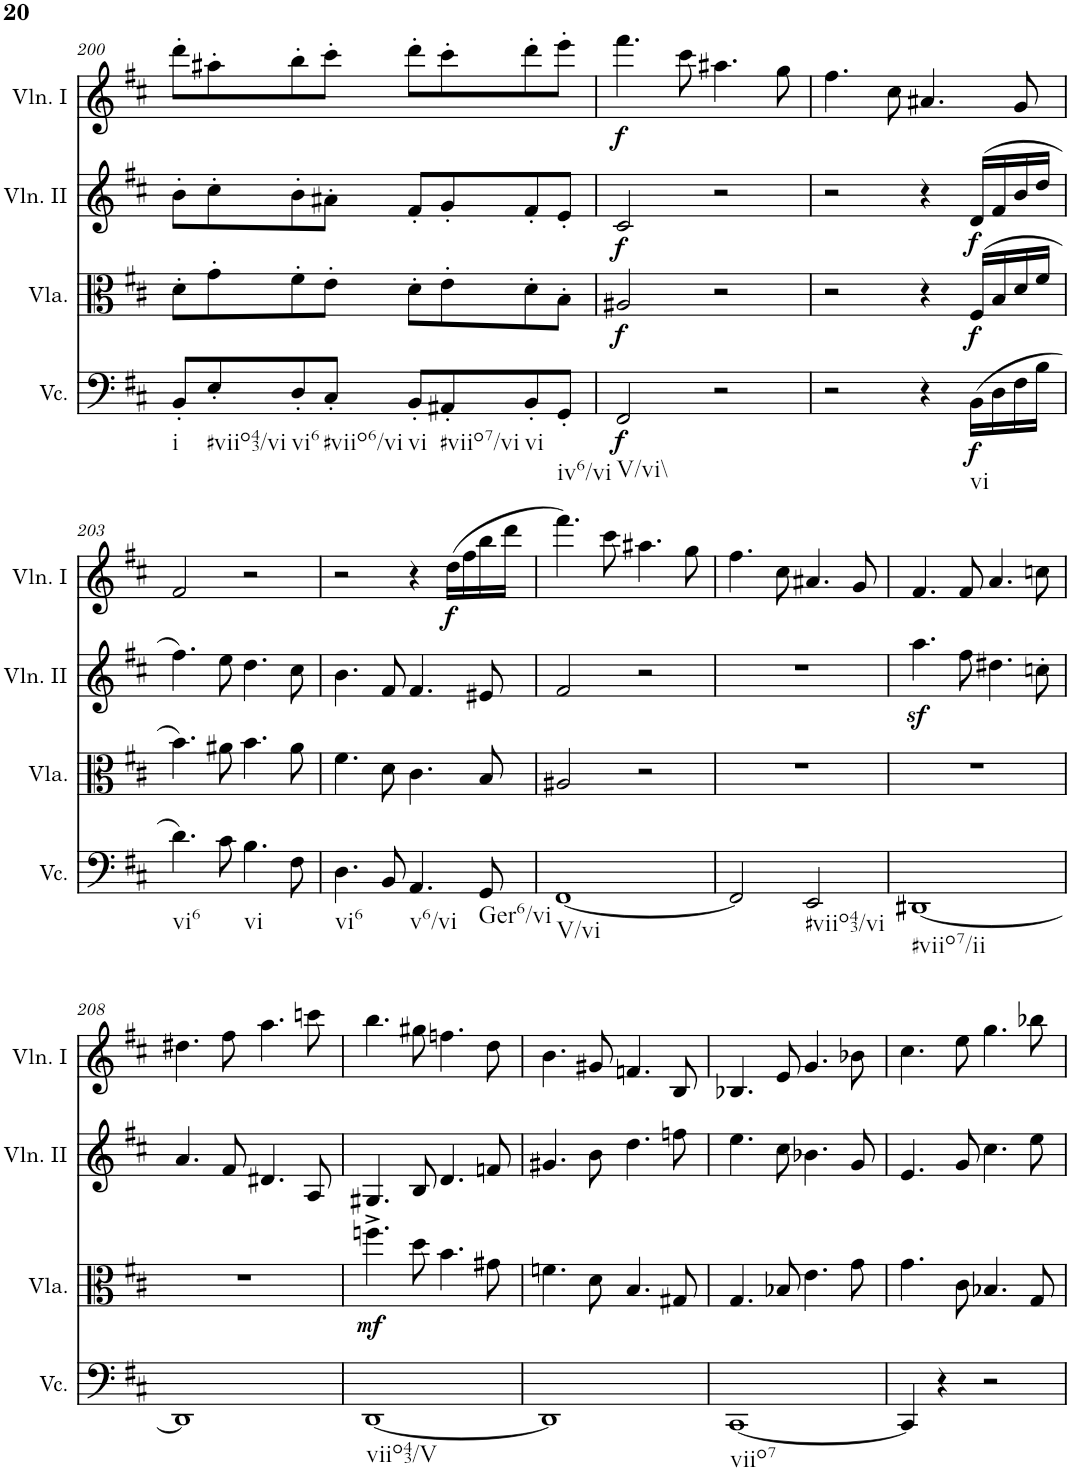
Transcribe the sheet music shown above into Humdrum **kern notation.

**kern	**dynam	**kern	**dynam	**kern	**dynam	**kern	**dynam
*part4	*part4	*part3	*part3	*part2	*part2	*part1	*part1
*staff4	*staff4	*staff3	*staff3	*staff2	*staff2	*staff1	*staff1
*I"Violoncello	*	*I"Viola	*	*I"Violino II	*	*I"Violino I	*
*I'Vc.	*	*I'Vla.	*	*I'Vln. II	*	*I'Vln. I	*
!!LO:PB:g=z
*clefF4	*	*clefC3	*	*clefG2	*	*clefG2	*
*k[f#c#]	*	*k[f#c#]	*	*k[f#c#]	*	*k[f#c#]	*
*M4/4	*	*M4/4	*	*M4/4	*	*M4/4	*
*met(c)	*	*met(c)	*	*met(c)	*	*met(c)	*
=200	=200	=200	=200	=200	=200	=200	=200
!LO:TX:b:t=i	!	!	!	!	!	!	!
8BB'/L	.	8d'\L	.	8b'\L	.	8ddd'\L	.
!LO:TX:b:t=#viio43/vi	!	!	!	!	!	!	!
8E'/	.	8g'\	.	8cc#'\	.	8aa#X'\	.
!LO:TX:b:t=vi6	!	!	!	!	!	!	!
8D'/	.	8f#'\	.	8b'\	.	8bb'\	.
!LO:TX:b:t=#viio6/vi	!	!	!	!	!	!	!
8C#'/J	.	8e'\J	.	8a#X'\J	.	8ccc#'\J	.
!LO:TX:b:t=vi	!	!	!	!	!	!	!
8BB'/L	.	8d'\L	.	8f#'/L	.	8ddd'\L	.
!LO:TX:b:t=#viio7/vi	!	!	!	!	!	!	!
8AA#X'/	.	8e'\	.	8g'/	.	8ccc#'\	.
!LO:TX:b:t=vi	!	!	!	!	!	!	!
8BB'/	.	8d'\	.	8f#'/	.	8ddd'\	.
!LO:TX:b:t=iv6/vi	!	!	!	!	!	!	!
8GG'/J	.	8B'\J	.	8e'/J	.	8eee'\J	.
=201	=201	=201	=201	=201	=201	=201	=201
!LO:TX:b:t=V/vi\\	!	!	!	!	!	!	!
!	!LO:DY:b	!	!LO:DY:b	!	!LO:DY:b	!	!LO:DY:b
2FF#/	f	2A#X/	f	2c#/	f	4.fff#\	f
.	.	.	.	.	.	8ccc#\	.
2r	.	2r	.	2r	.	4.aa#X\	.
.	.	.	.	.	.	8gg\	.
=202	=202	=202	=202	=202	=202	=202	=202
2r	.	2r	.	2r	.	4.ff#\	.
.	.	.	.	.	.	8cc#\	.
4r	.	4r	.	4r	.	4.a#X/	.
!LO:TX:b:t=vi	!	!	!	!	!	!	!
!	!LO:DY:b	!	!LO:DY:b	!	!LO:DY:b	!	!
(16BB\LL	f	(16F#/LL	f	(16d/LL	f	.	.
16D\	.	16B/	.	16f#/	.	.	.
16F#\	.	16d/	.	16b/	.	8g/	.
16B\JJ	.	16f#/JJ	.	16dd/JJ	.	.	.
!!LO:LB:g=z
=203	=203	=203	=203	=203	=203	=203	=203
!LO:TX:b:t=vi6	!	!	!	!	!	!	!
4.d\)	.	4.b\)	.	4.ff#\)	.	2f#/	.
8c#\	.	8a#X\	.	8ee\	.	.	.
!LO:TX:b:t=vi	!	!	!	!	!	!	!
4.B\	.	4.b\	.	4.dd\	.	2r	.
8F#\	.	8a#\	.	8cc#\	.	.	.
=204	=204	=204	=204	=204	=204	=204	=204
!LO:TX:b:t=vi6	!	!	!	!	!	!	!
4.D\	.	4.f#\	.	4.b\	.	2r	.
8BB/	.	8d\	.	8f#/	.	.	.
!LO:TX:b:t=v6/vi	!	!	!	!	!	!	!
4.AA/	.	4.c#\	.	4.f#/	.	4r	.
!	!	!	!	!	!	!	!LO:DY:b
.	.	.	.	.	.	(16dd\LL	f
.	.	.	.	.	.	16ff#\	.
!LO:TX:b:t=Ger6/vi	!	!	!	!	!	!	!
8GG/	.	8B/	.	8e#X/	.	16bb\	.
.	.	.	.	.	.	16ddd\JJ	.
=205	=205	=205	=205	=205	=205	=205	=205
!LO:TX:b:t=V/vi	!	!	!	!	!	!	!
[1FF#	.	2A#X/	.	2f#/	.	4.fff#\)	.
.	.	.	.	.	.	8ccc#\	.
.	.	2r	.	2r	.	4.aa#X\	.
.	.	.	.	.	.	8gg\	.
=206	=206	=206	=206	=206	=206	=206	=206
2FF#/]	.	1r	.	1r	.	4.ff#\	.
.	.	.	.	.	.	8cc#\	.
!LO:TX:b:t=#viio43/vi	!	!	!	!	!	!	!
2EE/	.	.	.	.	.	4.a#X/	.
.	.	.	.	.	.	8g/	.
=207	=207	=207	=207	=207	=207	=207	=207
!LO:TX:b:t=#viio7/ii	!	!	!	!	!	!	!
[1DD#X	.	1r	.	4.aaz<\	.	4.f#/	.
.	.	.	.	8ff#\	.	8f#/	.
.	.	.	.	4.dd#X\	.	4.a/	.
.	.	.	.	8ccn'\	.	8ccn\	.
!!LO:LB:g=z
=208	=208	=208	=208	=208	=208	=208	=208
1DD#]	.	1r	.	4.a/	.	4.dd#X\	.
.	.	.	.	8f#/	.	8ff#\	.
.	.	.	.	4.d#X/	.	4.aa\	.
.	.	.	.	8A/	.	8cccn\	.
=209	=209	=209	=209	=209	=209	=209	=209
!LO:TX:b:t=viio43/V	!	!	!	!	!	!	!
!	!	!	!LO:DY:b	!	!	!	!
[1DD	.	4.ffn^\	mf	4.G#X/	.	4.bb\	.
.	.	8dd\	.	8B/	.	8gg#X\	.
.	.	4.b\	.	4.d/	.	4.ffn\	.
.	.	8g#X\	.	8fn/	.	8dd\	.
=210	=210	=210	=210	=210	=210	=210	=210
1DD]	.	4.fn\	.	4.g#X/	.	4.b\	.
.	.	8d\	.	8b\	.	8g#X/	.
.	.	4.B/	.	4.dd\	.	4.fn/	.
.	.	8G#X/	.	8ffn\	.	8B/	.
=211	=211	=211	=211	=211	=211	=211	=211
!LO:TX:b:t=viio7	!	!	!	!	!	!	!
[1CC#	.	4.G/	.	4.ee\	.	4.B-X/	.
.	.	8B-X/	.	8cc#\	.	8e/	.
.	.	4.e\	.	4.b-X\	.	4.g/	.
.	.	8g\	.	8g/	.	8b-X\	.
=212	=212	=212	=212	=212	=212	=212	=212
4CC#/]	.	4.g\	.	4.e/	.	4.cc#\	.
4r	.	.	.	.	.	.	.
.	.	8c#\	.	8g/	.	8ee\	.
2r	.	4.B-X/	.	4.cc#\	.	4.gg\	.
.	.	8G/	.	8ee\	.	8bb-X\	.
=	=	=	=	=	=	=	=
*-	*-	*-	*-	*-	*-	*-	*-
